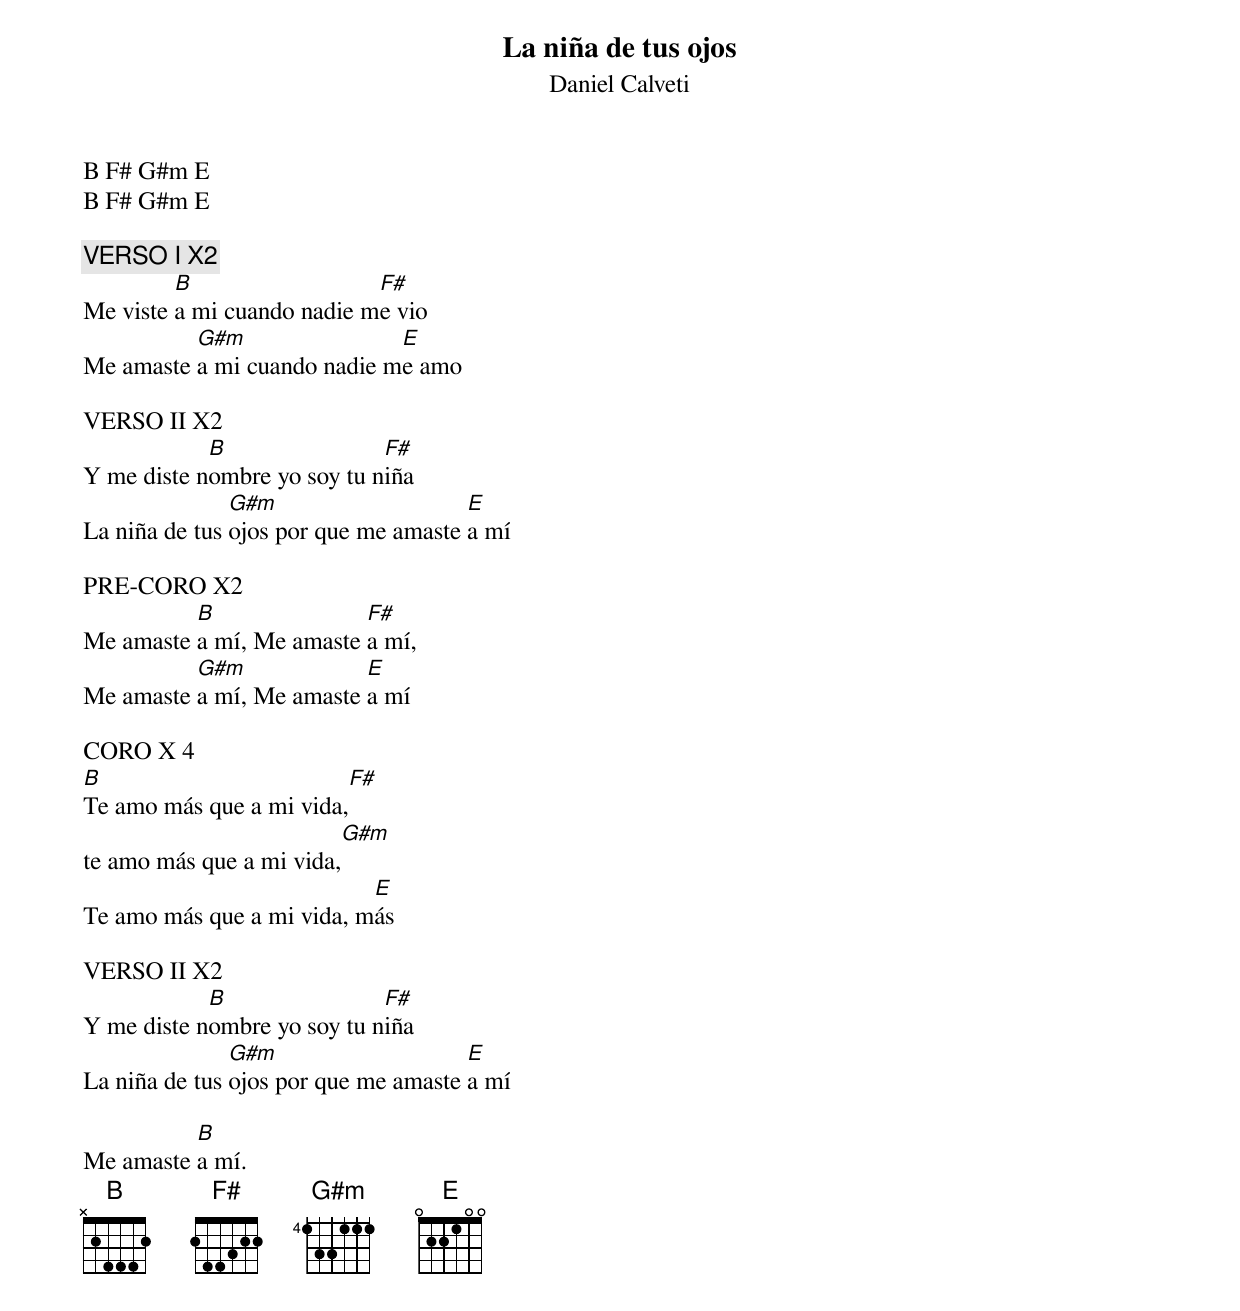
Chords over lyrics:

La niña de tus ojos
Daniel Calveti
B F# G#m E
B F# G#m E

VERSO I X2
         B                  F#
Me viste a mi cuando nadie me vio
          G#m                E
Me amaste a mi cuando nadie me amo

VERSO II X2
            B                F#
Y me diste nombre yo soy tu niña
               G#m                    E
La niña de tus ojos por que me amaste a mí

PRE-CORO X2
          B               F#
Me amaste a mí, Me amaste a mí,
          G#m             E
Me amaste a mí, Me amaste a mí

CORO X 4
B                        F#
Te amo más que a mi vida,
                         G#m
te amo más que a mi vida,
                           E
Te amo más que a mi vida, más

VERSO II X2
            B                F#
Y me diste nombre yo soy tu niña
               G#m                    E
La niña de tus ojos por que me amaste a mí

          B
Me amaste a mí.
